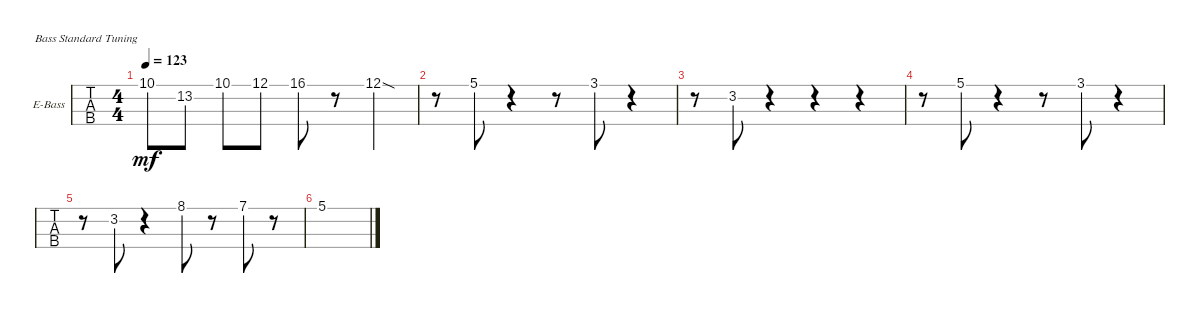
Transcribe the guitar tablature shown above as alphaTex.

\defaultSystemsLayout 4
\bracketExtendMode groupsimilarinstruments
\firstSystemTrackNameOrientation horizontal
\otherSystemsTrackNameOrientation horizontal
\track ("Electric Bass" "E-Bass") {instrument electricbassfinger}
\staff {tabs}
\tuning (G2 D2 A1 E1)
\ts (4 4)
\tempo 123
\clef f4
\ks cminor
10.1{t}.8{dy mf} 13.2.8 10.1.8 12.1.8 16.1.8 r.8 12.1{sod}.4 |
r.8 5.1{st}.8 r.4 r.8 3.1{st}.8 r.4 |
r.8 3.2{st}.8 r.4 r.4 r.4 |
r.8 5.1{st}.8 r.4 r.8 3.1{st}.8 r.4 |
r.8 3.2{st}.8 r.4 8.1.8 r.8 7.1.8 r.8 |
5.1.1
